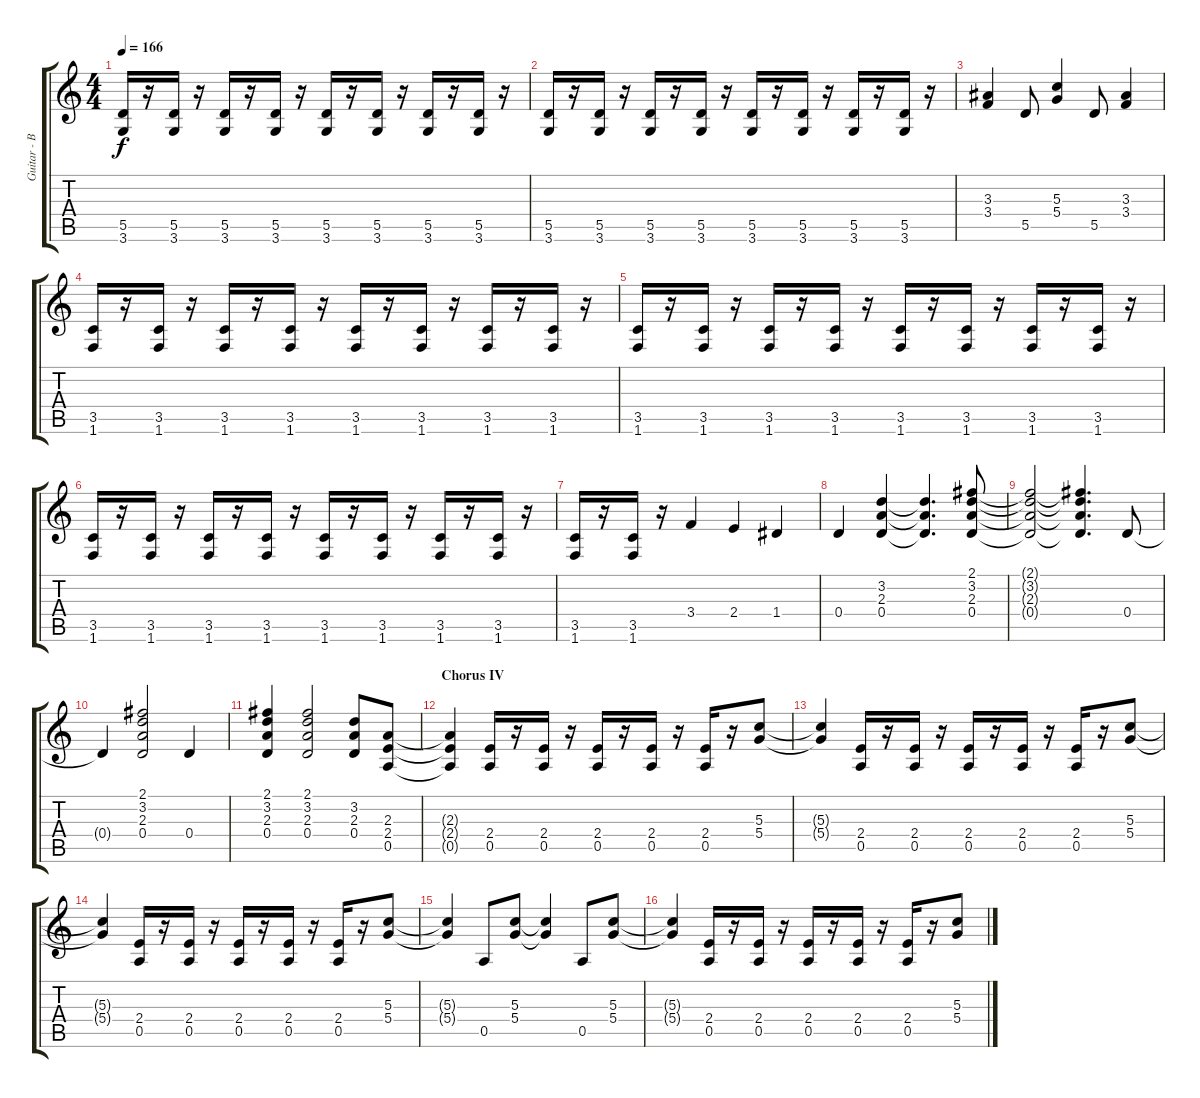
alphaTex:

\track ("Guitar - Blackmore" "Guitar - B") {instrument distortionguitar}
\staff {score tabs}
\tuning (E4 B3 G3 D3 A2 E2) {hide}
\ts (4 4)
\tempo 166
\clef g2
\ks c
(5.5 3.6).16{dy f} r.16 (5.5 3.6).16 r.16 (5.5 3.6).16 r.16 (5.5 3.6).16 r.16 (5.5 3.6).16 r.16 (5.5 3.6).16 r.16 (5.5 3.6).16 r.16 (5.5 3.6).16 r.16 |
(5.5 3.6).16 r.16 (5.5 3.6).16 r.16 (5.5 3.6).16 r.16 (5.5 3.6).16 r.16 (5.5 3.6).16 r.16 (5.5 3.6).16 r.16 (5.5 3.6).16 r.16 (5.5 3.6).16 r.16 |
(3.3 3.4).4 5.5.8 (5.3 5.4).4 5.5.8 (3.3 3.4).4 |
(3.5 1.6).16 r.16 (3.5 1.6).16 r.16 (3.5 1.6).16 r.16 (3.5 1.6).16 r.16 (3.5 1.6).16 r.16 (3.5 1.6).16 r.16 (3.5 1.6).16 r.16 (3.5 1.6).16 r.16 |
(3.5 1.6).16 r.16 (3.5 1.6).16 r.16 (3.5 1.6).16 r.16 (3.5 1.6).16 r.16 (3.5 1.6).16 r.16 (3.5 1.6).16 r.16 (3.5 1.6).16 r.16 (3.5 1.6).16 r.16 |
(3.5 1.6).16 r.16 (3.5 1.6).16 r.16 (3.5 1.6).16 r.16 (3.5 1.6).16 r.16 (3.5 1.6).16 r.16 (3.5 1.6).16 r.16 (3.5 1.6).16 r.16 (3.5 1.6).16 r.16 |
(3.5 1.6).16 r.16 (3.5 1.6).16 r.16 3.4.4 2.4.4 1.4.4 |
0.4.4 (3.2 2.3 0.4).4 (3.2{t} 2.3{t} 0.4{t}).4{d} (2.1 3.2 2.3 0.4).8 |
(2.1{t} 3.2{t} 2.3{t} 0.4{t}).2 (2.1{t} 3.2{t} 2.3{t} 0.4{t}).4{d} 0.4.8 |
0.4{t}.4 (2.1 3.2 2.3 0.4).2 0.4.4 |
(2.1 3.2 2.3 0.4).4 (2.1 3.2 2.3 0.4).2 (3.2 2.3 0.4).8 (2.3 2.4 0.5).8 |
\section ("" "Chorus IV")
(2.3{t} 2.4{t} 0.5{t}).4 (2.4 0.5).16 r.16 (2.4 0.5).16 r.16 (2.4 0.5).16 r.16 (2.4 0.5).16 r.16 (2.4 0.5).16 r.16 (5.3 5.4).8 |
(5.3{t} 5.4{t}).4 (2.4 0.5).16 r.16 (2.4 0.5).16 r.16 (2.4 0.5).16 r.16 (2.4 0.5).16 r.16 (2.4 0.5).16 r.16 (5.3 5.4).8 |
(5.3{t} 5.4{t}).4 (2.4 0.5).16 r.16 (2.4 0.5).16 r.16 (2.4 0.5).16 r.16 (2.4 0.5).16 r.16 (2.4 0.5).16 r.16 (5.3 5.4).8 |
(5.3{t} 5.4{t}).4 0.5.8 (5.3 5.4).8 (5.3{t} 5.4{t}).4 0.5.8 (5.3 5.4).8 |
(5.3{t} 5.4{t}).4 (2.4 0.5).16 r.16 (2.4 0.5).16 r.16 (2.4 0.5).16 r.16 (2.4 0.5).16 r.16 (2.4 0.5).16 r.16 (5.3 5.4).8
